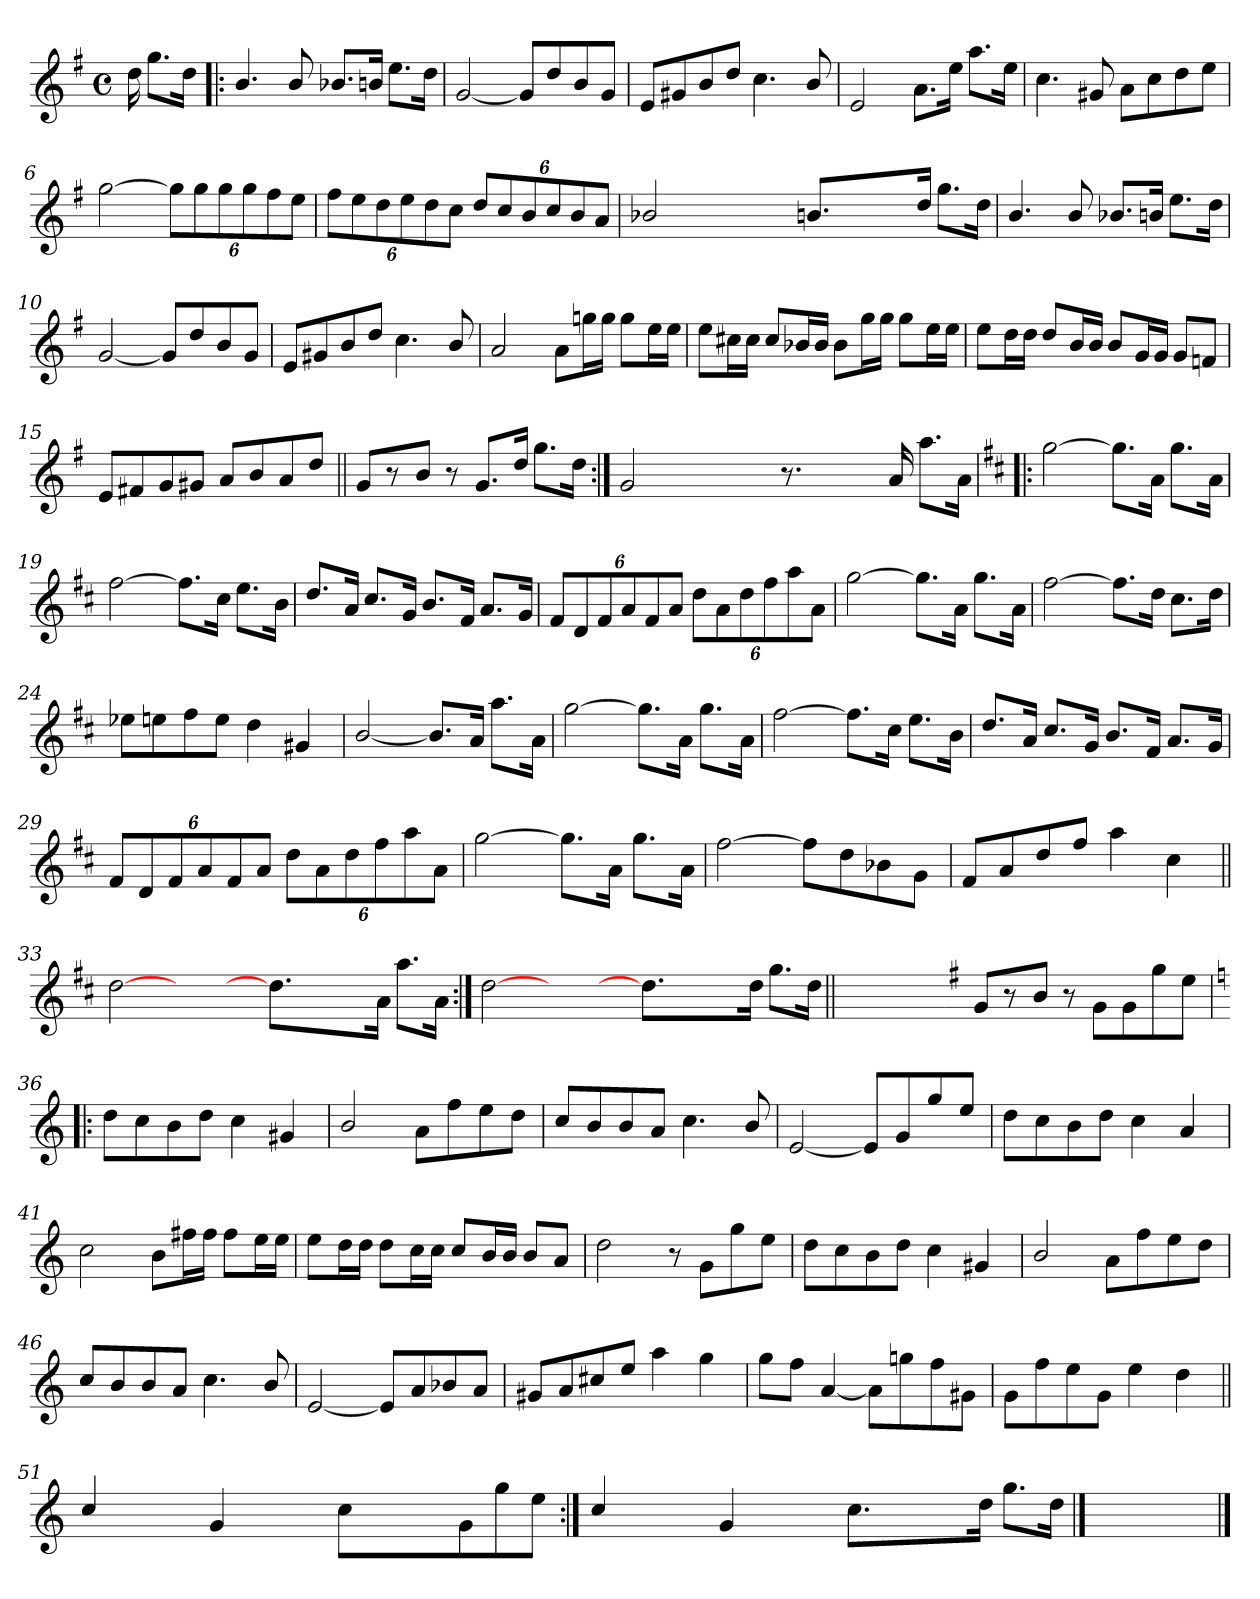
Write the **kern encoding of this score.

**kern
*part1
*staff1
*clefG2
*k[f#]
*G:
*M4/4
*met(c)
=
16dd\
8.gg\L
16dd\Jk
=1!|:
4.b/
8b/
8.b-X/L
16bn/Jk
8.ee\L
16dd\Jk
=2
[2g/
8g/L]
8dd/
8b/
8g/J
=3
8e/L
8g#X/
8b/
8dd/J
4.cc\
8b/
!!LO:LB:g=z
=4
2e/
8.a\L
16ee\Jk
8.aa\L
16ee\Jk
=5
4.cc\
8g#X/
8a\L
8cc\
8dd\
8ee\J
=6
[2gg\
12gg\L]
12gg\
12gg\
12gg\
12ff#\
12ee\J
=7
12ff#\L
12ee\
12dd\
12ee\
12dd\
12cc\J
12dd/L
12cc/
12b/
12cc/
12b/
12a/J
!!LO:LB:g=z
=8
2b-X/
4ryy
4ryy
8.bn/L
2ryy
16dd/Jk
8.gg\L
16dd\Jk
=9
4.b/
8b/
8.b-X/L
16bn/Jk
8.ee\L
16dd\Jk
=10
[2g/
8g/L]
8dd/
8b/
8g/J
=11
8e/L
8g#X/
8b/
8dd/J
4.cc\
8b/
!!LO:LB:g=z
=12
2a/
8a\L
16ggn\L
16gg\JJ
8gg\L
16ee\L
16ee\JJ
=13
8ee\L
16cc#X\L
16cc#\JJ
8cc#/L
16b-X/L
16b-/JJ
8b-\L
16gg\L
16gg\JJ
8gg\L
16ee\L
16ee\JJ
=14
8ee\L
16dd\L
16dd\JJ
8dd/L
16b/L
16b/JJ
8b/L
16g/L
16g/JJ
8g/L
8fn/J
!!LO:LB:g=z
=15
8e/L
8f#X/
8g/
8g#X/J
8a/L
8b/
8a/
8dd/J
=16||
8g/L
8r
8b/J
8r
8.g/L
16dd/Jk
8.gg\L
16dd\Jk
=17:|!
2g/
4ryy
4ryy
8.r
2ryy
16a/
8.aa\L
16a\Jk
=18!|:
*k[f#c#]
*D:
[2gg\
8.gg\L]
16a\Jk
8.gg\L
16a\Jk
!!LO:LB:g=z
=19
[2ff#\
8.ff#\L]
16cc#\Jk
8.ee\L
16b\Jk
=20
8.dd/L
16a/Jk
8.cc#/L
16g/Jk
8.b/L
16f#/Jk
8.a/L
16g/Jk
=21
12f#/L
12d/
12f#/
12a/
12f#/
12a/J
12dd\L
12a\
12dd\
12ff#\
12aa\
12a\J
=22
[2gg\
8.gg\L]
16a\Jk
8.gg\L
16a\Jk
!!LO:LB:g=z
=23
[2ff#\
8.ff#\L]
16dd\Jk
8.cc#\L
16dd\Jk
=24
8ee-X\L
8een\
8ff#\
8ee\J
4dd\
4g#X/
=25
[2b/
8.b/L]
16a/Jk
8.aa\L
16a\Jk
=26
[2gg\
8.gg\L]
16a\Jk
8.gg\L
16a\Jk
!!LO:LB:g=z
=27
[2ff#\
8.ff#\L]
16cc#\Jk
8.ee\L
16b\Jk
=28
8.dd/L
16a/Jk
8.cc#/L
16g/Jk
8.b/L
16f#/Jk
8.a/L
16g/Jk
=29
12f#/L
12d/
12f#/
12a/
12f#/
12a/J
12dd\L
12a\
12dd\
12ff#\
12aa\
12a\J
=30
[2gg\
8.gg\L]
16a\Jk
8.gg\L
16a\Jk
!!LO:LB:g=z
=31
[2ff#\
8ff#\L]
8dd\
8b-X\
8g\J
=32
8f#/L
8a/
8dd/
8ff#/J
4aa\
4cc#\
=33||
[>2dd\
4ryy
4ryy
8.dd\L]
2ryy
16a\Jk
8.aa\L
16a\Jk
=34:|!
[>2dd\
4ryy
4ryy
8.dd\L]
2ryy
16dd\Jk
8.gg\L
16dd\Jk
=34X341||
1ryy
!!LO:PB:g=z
=35-
*k[f#]
*G:
8g/L
8r
8b/J
8r
8g\L
8g\
8gg\
8ee\J
=36!|:
*k[]
*C:
8dd\L
8cc\
8b\
8dd\J
4cc\
4g#X/
=37
2b/
8a\L
8ff\
8ee\
8dd\J
=38
8cc/L
8b/
8b/
8a/J
4.cc\
8b/
!!LO:LB:g=z
=39
[2e/
8e/L]
8g/
8gg/
8ee/J
=40
8dd\L
8cc\
8b\
8dd\J
4cc\
4a/
=41
2cc\
8b\L
16ff#X\L
16ff#\JJ
8ff#\L
16ee\L
16ee\JJ
=42
8ee\L
16dd\L
16dd\JJ
8dd\L
16cc\L
16cc\JJ
8cc/L
16b/L
16b/JJ
8b/L
8a/J
!!LO:LB:g=z
=43
2dd\
8r
8g\L
8gg\
8ee\J
=44
8dd\L
8cc\
8b\
8dd\J
4cc\
4g#X/
=45
2b/
8a\L
8ff\
8ee\
8dd\J
=46
8cc/L
8b/
8b/
8a/J
4.cc\
8b/
!!LO:LB:g=z
=47
[2e/
8e/L]
8a/
8b-X/
8a/J
=48
8g#X/L
8a/
8cc#X/
8ee/J
4aa\
4gg\
=49
8gg\L
8ff\J
[4a/
8a\L]
8ggn\
8ff\
8g#X\J
=50
8g\L
8ff\
8ee\
8g\J
4ee\
4dd\
!!LO:LB:g=z
=51||
4cc/
8ryy
8ryy
4g/
8ryy
8ryy
8cc\L
2ryy
8g\
8gg\
8ee\J
=52:|!
4cc/
8ryy
8ryy
4g/
8ryy
8ryy
8.cc\L
2ryy
16dd\Jk
8.gg\L
16dd\Jk
==53
1ryy
==
*-
